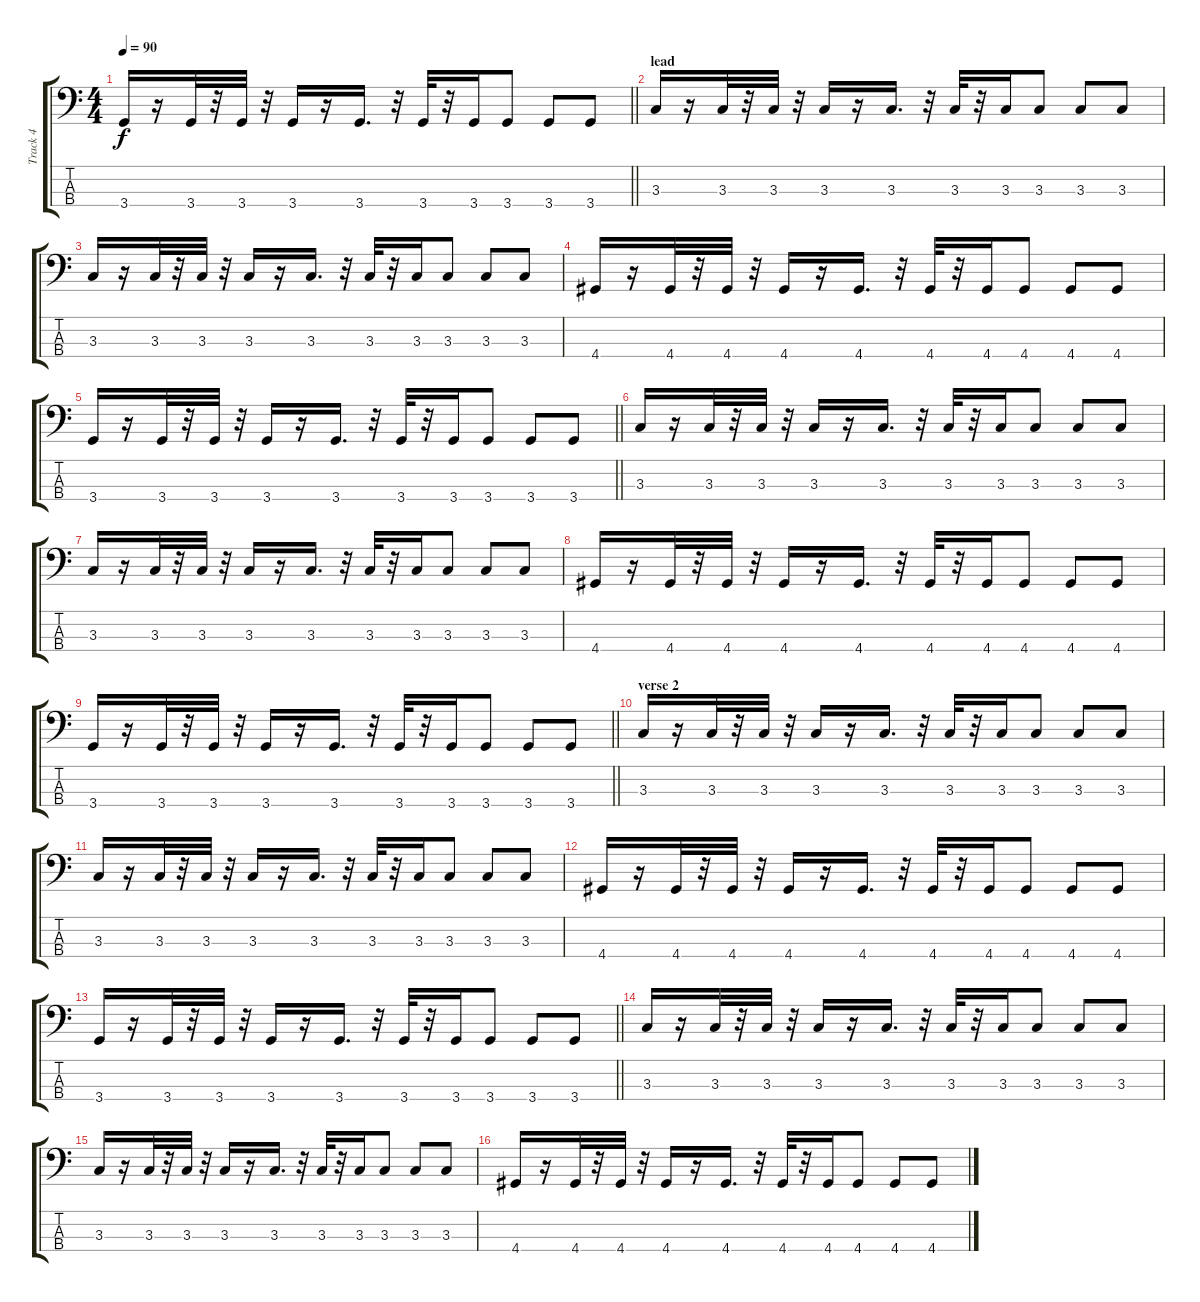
\track ("Track 4" "Track 4") {instrument electricbassfinger}
\staff {score tabs}
\tuning (G2 D2 A1 E1) {hide}
\ts (4 4)
\tempo 90
\clef f4
\barLineRight lightlight
\ks c
3.4.16{dy f} r.16 3.4.32 r.32 3.4.32 r.32 3.4.16 r.16 3.4.16{d} r.32 3.4.32 r.32 3.4.16 3.4.8 3.4.8 3.4.8 |
\section ("" "lead")
3.3.16 r.16 3.3.32 r.32 3.3.32 r.32 3.3.16 r.16 3.3.16{d} r.32 3.3.32 r.32 3.3.16 3.3.8 3.3.8 3.3.8 |
3.3.16 r.16 3.3.32 r.32 3.3.32 r.32 3.3.16 r.16 3.3.16{d} r.32 3.3.32 r.32 3.3.16 3.3.8 3.3.8 3.3.8 |
4.4.16 r.16 4.4.32 r.32 4.4.32 r.32 4.4.16 r.16 4.4.16{d} r.32 4.4.32 r.32 4.4.16 4.4.8 4.4.8 4.4.8 |
\barLineRight lightlight
3.4.16 r.16 3.4.32 r.32 3.4.32 r.32 3.4.16 r.16 3.4.16{d} r.32 3.4.32 r.32 3.4.16 3.4.8 3.4.8 3.4.8 |
3.3.16 r.16 3.3.32 r.32 3.3.32 r.32 3.3.16 r.16 3.3.16{d} r.32 3.3.32 r.32 3.3.16 3.3.8 3.3.8 3.3.8 |
3.3.16 r.16 3.3.32 r.32 3.3.32 r.32 3.3.16 r.16 3.3.16{d} r.32 3.3.32 r.32 3.3.16 3.3.8 3.3.8 3.3.8 |
4.4.16 r.16 4.4.32 r.32 4.4.32 r.32 4.4.16 r.16 4.4.16{d} r.32 4.4.32 r.32 4.4.16 4.4.8 4.4.8 4.4.8 |
\barLineRight lightlight
3.4.16 r.16 3.4.32 r.32 3.4.32 r.32 3.4.16 r.16 3.4.16{d} r.32 3.4.32 r.32 3.4.16 3.4.8 3.4.8 3.4.8 |
\section ("" "verse 2")
3.3.16 r.16 3.3.32 r.32 3.3.32 r.32 3.3.16 r.16 3.3.16{d} r.32 3.3.32 r.32 3.3.16 3.3.8 3.3.8 3.3.8 |
3.3.16 r.16 3.3.32 r.32 3.3.32 r.32 3.3.16 r.16 3.3.16{d} r.32 3.3.32 r.32 3.3.16 3.3.8 3.3.8 3.3.8 |
4.4.16 r.16 4.4.32 r.32 4.4.32 r.32 4.4.16 r.16 4.4.16{d} r.32 4.4.32 r.32 4.4.16 4.4.8 4.4.8 4.4.8 |
\barLineRight lightlight
3.4.16 r.16 3.4.32 r.32 3.4.32 r.32 3.4.16 r.16 3.4.16{d} r.32 3.4.32 r.32 3.4.16 3.4.8 3.4.8 3.4.8 |
3.3.16 r.16 3.3.32 r.32 3.3.32 r.32 3.3.16 r.16 3.3.16{d} r.32 3.3.32 r.32 3.3.16 3.3.8 3.3.8 3.3.8 |
3.3.16 r.16 3.3.32 r.32 3.3.32 r.32 3.3.16 r.16 3.3.16{d} r.32 3.3.32 r.32 3.3.16 3.3.8 3.3.8 3.3.8 |
4.4.16 r.16 4.4.32 r.32 4.4.32 r.32 4.4.16 r.16 4.4.16{d} r.32 4.4.32 r.32 4.4.16 4.4.8 4.4.8 4.4.8
